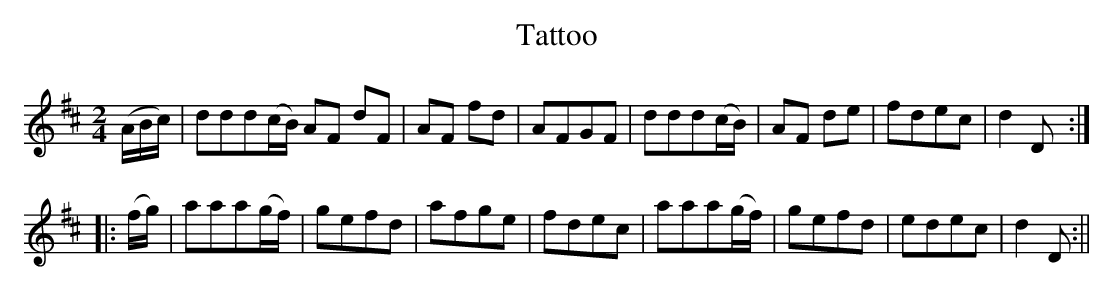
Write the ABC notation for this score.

X:1
T:Tattoo
M:2/4
L:1/8
K:D
(A/B/c/) | ddd(c/B/) AF dF | AF fd | AFGF | ddd(c/B/) | AF de | fdec | d2 D :|
|: (f/g/) | aaa(g/f/) | gefd | afge | fdec | aaa(g/f/) | gefd | edec | d2 D :||
